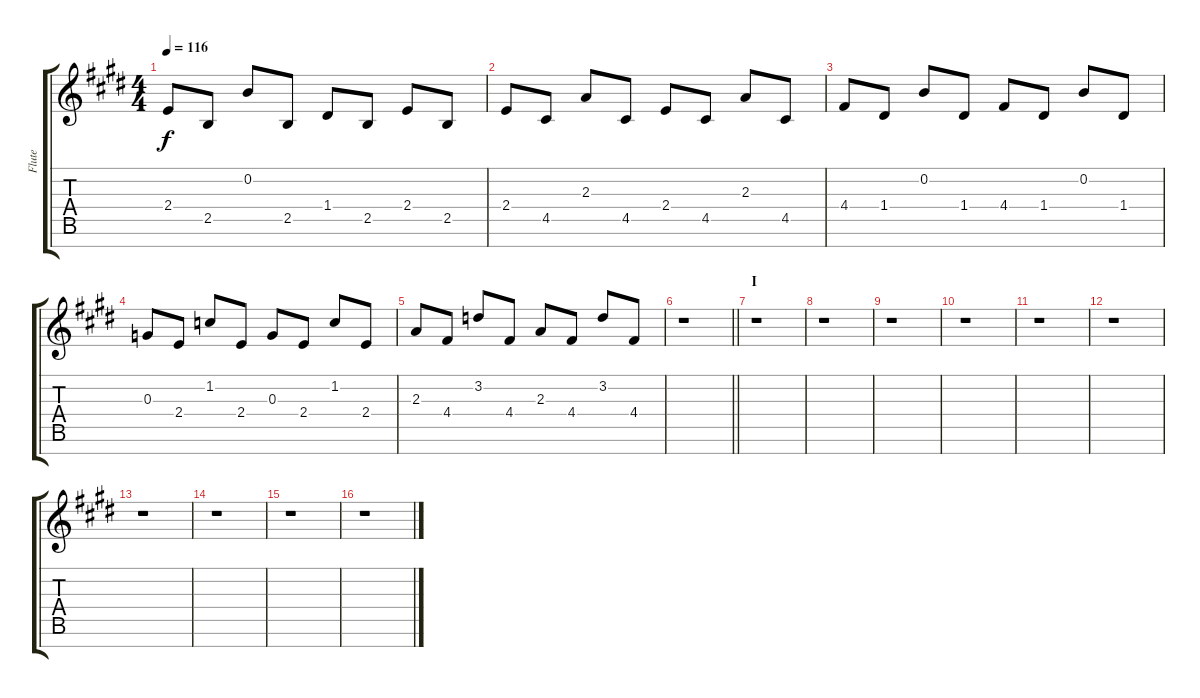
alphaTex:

\track ("Flute" "Flute") {instrument flute}
\staff {score tabs}
\tuning (E5 B4 G4 D4 A3 E3 B2) {hide}
\ts (4 4)
\tempo 116
\clef g2
\ks e
2.4.8{dy f} 2.5.8 0.2.8 2.5.8 1.4.8 2.5.8 2.4.8 2.5.8 |
2.4.8 4.5.8 2.3.8 4.5.8 2.4.8 4.5.8 2.3.8 4.5.8 |
4.4.8 1.4.8 0.2.8 1.4.8 4.4.8 1.4.8 0.2.8 1.4.8 |
0.3.8 2.4.8 1.2.8 2.4.8 0.3.8 2.4.8 1.2.8 2.4.8 |
2.3.8 4.4.8 3.2.8 4.4.8 2.3.8 4.4.8 3.2.8 4.4.8 |
\barLineRight lightlight
r.1 |
\section ("" "I")
r.1 |
r.1 |
r.1 |
r.1 |
r.1 |
r.1 |
r.1 |
r.1 |
r.1 |
r.1
